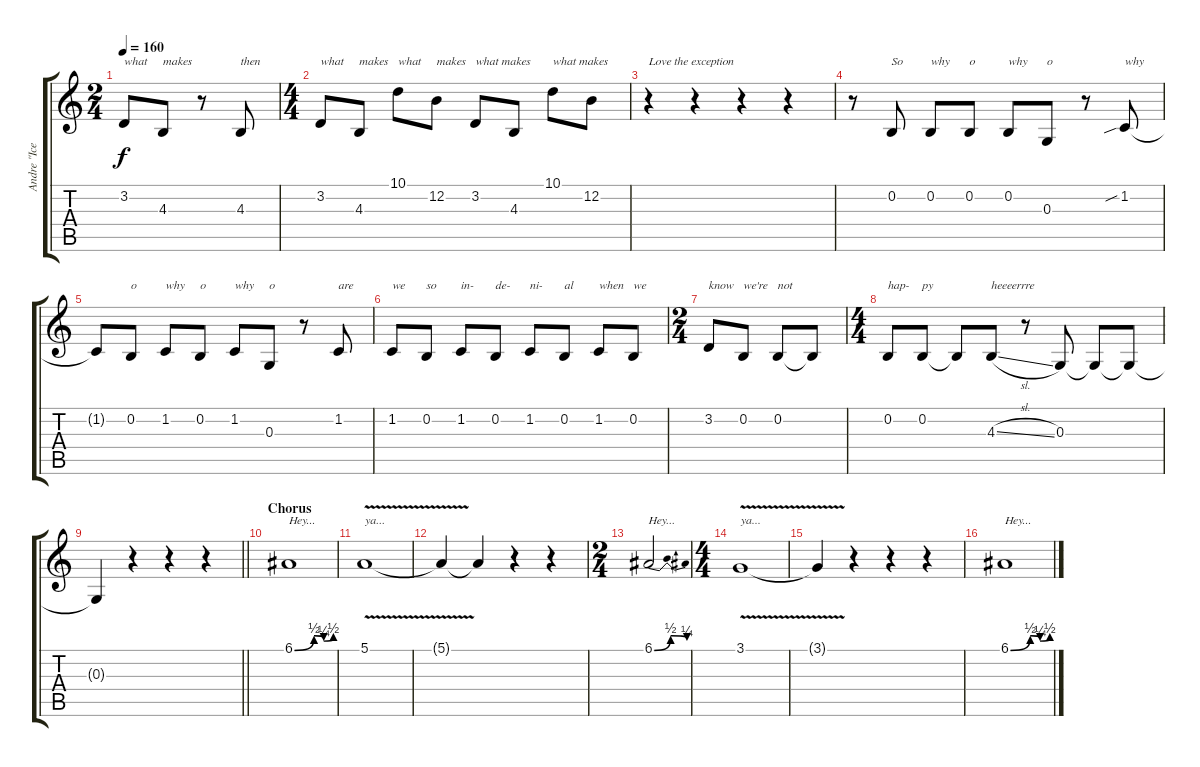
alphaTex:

\track ("Andre \"Ice Cold\" 3000(Voice)" "Andre \"Ice") {instrument tenorsax}
\staff {score tabs}
\tuning (E4 B3 G3 D3 A2 E2) {hide}
\ts (2 4)
\tempo 160
\clef g2
\ks c
3.2.8{txt "what" dy f} 4.3.8{txt "makes"} r.8 4.3.8{txt "then"} |
\ts (4 4)
3.2.8{txt "what"} 4.3.8{txt "makes"} 10.1.8{txt "what"} 12.2.8{txt "makes"} 3.2.8{txt "what makes"} 4.3.8 10.1.8{txt "what makes"} 12.2.8 |
r.4{txt "Love the exception"} r.4 r.4 r.4 |
r.8 0.2.8{txt "So"} 0.2.8{txt "why"} 0.2.8{txt "o"} 0.2.8{txt "why"} 0.3.8{txt "o"} r.8 1.2{sib}.8{txt "why"} |
1.2{t}.8 0.2.8{txt "o"} 1.2.8{txt "why"} 0.2.8{txt "o"} 1.2.8{txt "why"} 0.3.8{txt "o"} r.8 1.2.8{txt "are"} |
1.2.8{txt "we"} 0.2.8{txt "so"} 1.2.8{txt "in-"} 0.2.8{txt "de-"} 1.2.8{txt "ni-"} 0.2.8{txt "al"} 1.2.8{txt "when"} 0.2.8{txt "we"} |
\ts (2 4)
3.2.8{txt "know"} 0.2.8{txt "we're"} 0.2.8{txt "not"} 0.2{t}.8 |
\ts (4 4)
0.2.8{txt "hap-"} 0.2.8{txt "py"} 0.2{t}.8 4.3{sl}.8{txt "heeeerrre"} r.8 0.3.8 0.3{t}.8 0.3{t}.8 |
\barLineRight lightlight
0.3{t}.4 r.4 r.4 r.4 |
\section ("" "Chorus")
6.1{be (custom 0 0 30 2 45 1 60 2)}.1{txt "Hey..." volume 10} |
5.1{v}.1{txt "ya..."} |
5.1{t}.4 5.1{t}.4 r.4 r.4 |
\ts (2 4)
6.1{be (bendrelease 0 0 30 2 30 2 60 1)}.2{txt "Hey..."} |
\ts (4 4)
3.1{v}.1{txt "ya..."} |
3.1{t}.4 r.4 r.4 r.4 |
6.1{be (custom 0 0 30 2 45 1 60 2)}.1{txt "Hey..." volume 10}
